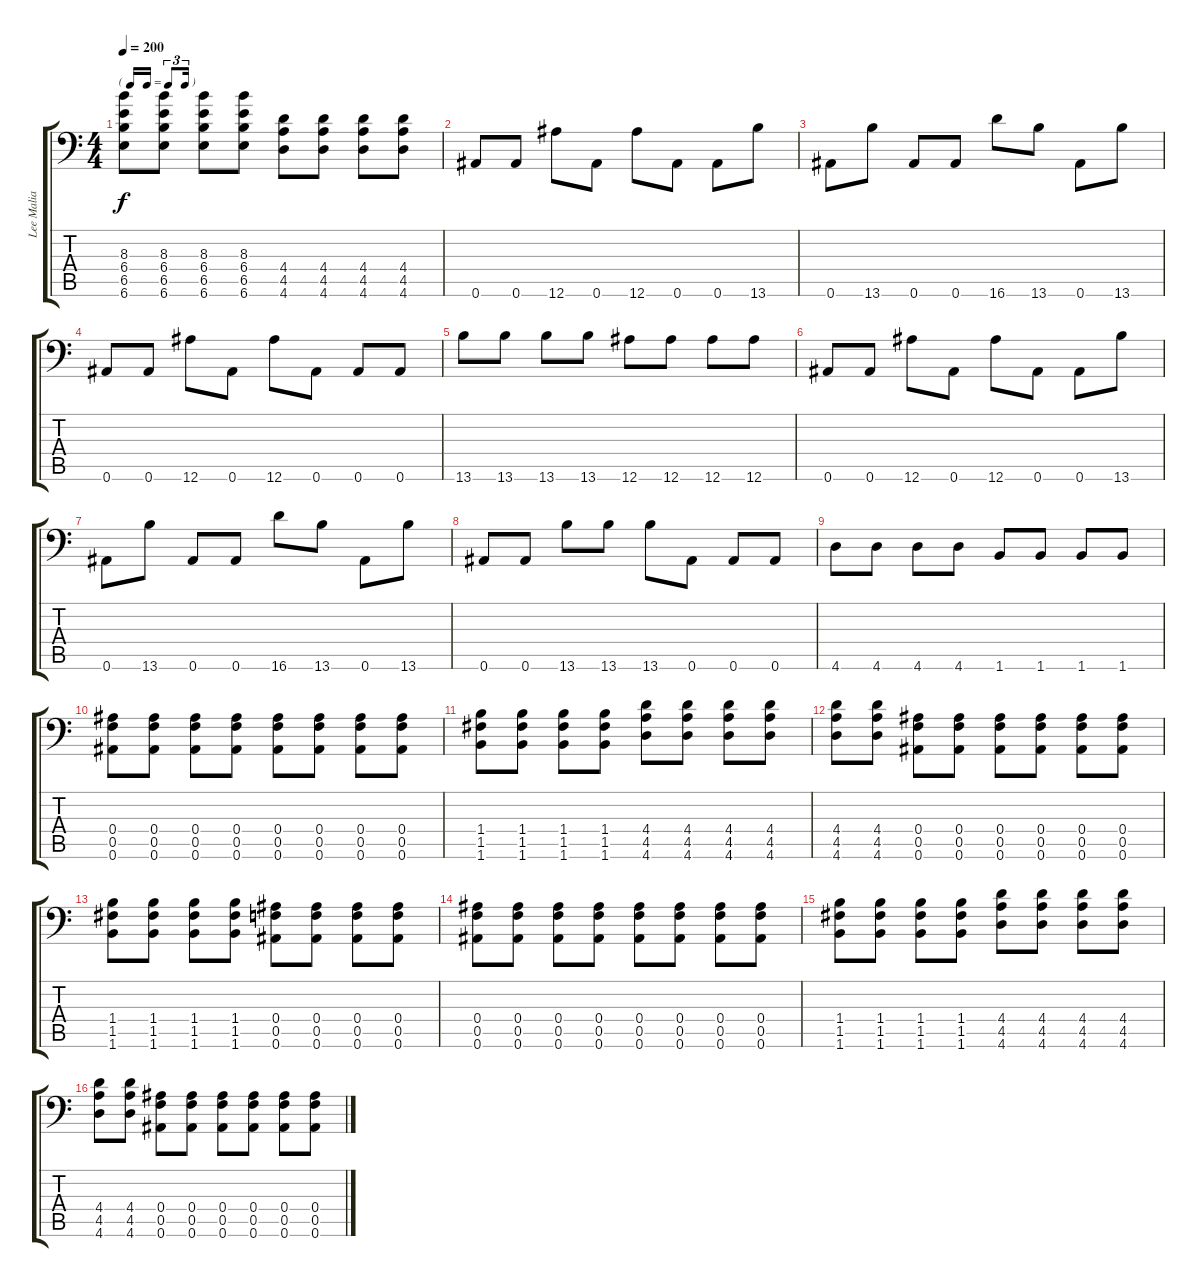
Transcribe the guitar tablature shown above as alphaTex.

\track ("Lee Malia" "Lee Malia") {solo instrument distortionguitar}
\staff {score tabs}
\tuning (C4 G3 Eb3 Bb2 F2 Bb1) {hide}
\ts (4 4)
\tf triplet16th
\tempo 200
\clef f4
\ks c
(8.3 6.4 6.5 6.6).8{dy f} (8.3 6.4 6.5 6.6).8 (8.3 6.4 6.5 6.6).8 (8.3 6.4 6.5 6.6).8 (4.4 4.5 4.6).8 (4.4 4.5 4.6).8 (4.4 4.5 4.6).8 (4.4 4.5 4.6).8 |
0.6.8 0.6.8 12.6.8 0.6.8 12.6.8 0.6.8 0.6.8 13.6.8 |
0.6.8 13.6.8 0.6.8 0.6.8 16.6.8 13.6.8 0.6.8 13.6.8 |
0.6.8 0.6.8 12.6.8 0.6.8 12.6.8 0.6.8 0.6.8 0.6.8 |
13.6.8 13.6.8 13.6.8 13.6.8 12.6.8 12.6.8 12.6.8 12.6.8 |
0.6.8 0.6.8 12.6.8 0.6.8 12.6.8 0.6.8 0.6.8 13.6.8 |
0.6.8 13.6.8 0.6.8 0.6.8 16.6.8 13.6.8 0.6.8 13.6.8 |
0.6.8 0.6.8 13.6.8 13.6.8 13.6.8 0.6.8 0.6.8 0.6.8 |
4.6.8 4.6.8 4.6.8 4.6.8 1.6.8 1.6.8 1.6.8 1.6.8 |
(0.4 0.5 0.6).8 (0.4 0.5 0.6).8 (0.4 0.5 0.6).8 (0.4 0.5 0.6).8 (0.4 0.5 0.6).8 (0.4 0.5 0.6).8 (0.4 0.5 0.6).8 (0.4 0.5 0.6).8 |
(1.4 1.5 1.6).8 (1.4 1.5 1.6).8 (1.4 1.5 1.6).8 (1.4 1.5 1.6).8 (4.4 4.5 4.6).8 (4.4 4.5 4.6).8 (4.4 4.5 4.6).8 (4.4 4.5 4.6).8 |
(4.4 4.5 4.6).8 (4.4 4.5 4.6).8 (0.4 0.5 0.6).8 (0.4 0.5 0.6).8 (0.4 0.5 0.6).8 (0.4 0.5 0.6).8 (0.4 0.5 0.6).8 (0.4 0.5 0.6).8 |
(1.4 1.5 1.6).8 (1.4 1.5 1.6).8 (1.4 1.5 1.6).8 (1.4 1.5 1.6).8 (0.4 0.5 0.6).8 (0.4 0.5 0.6).8 (0.4 0.5 0.6).8 (0.4 0.5 0.6).8 |
(0.4 0.5 0.6).8 (0.4 0.5 0.6).8 (0.4 0.5 0.6).8 (0.4 0.5 0.6).8 (0.4 0.5 0.6).8 (0.4 0.5 0.6).8 (0.4 0.5 0.6).8 (0.4 0.5 0.6).8 |
(1.4 1.5 1.6).8 (1.4 1.5 1.6).8 (1.4 1.5 1.6).8 (1.4 1.5 1.6).8 (4.4 4.5 4.6).8 (4.4 4.5 4.6).8 (4.4 4.5 4.6).8 (4.4 4.5 4.6).8 |
(4.4 4.5 4.6).8 (4.4 4.5 4.6).8 (0.4 0.5 0.6).8 (0.4 0.5 0.6).8 (0.4 0.5 0.6).8 (0.4 0.5 0.6).8 (0.4 0.5 0.6).8 (0.4 0.5 0.6).8
